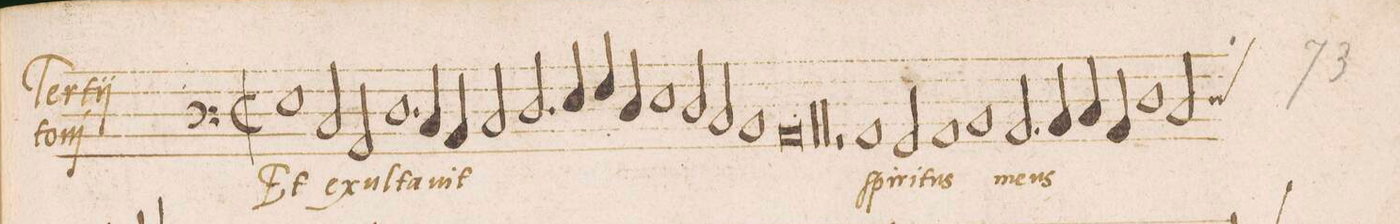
**kern	**text
*I"BASVS	*
*clefF3	*
*k[]	*
*met(C|)	*
*M2/1	*
1G	Et
2E/	e-
2C/	-xul-
=2	=2
1.F	-ta-
4E/	.
4D/	-vit
=3	=3
2E/	.
2.F/	.
4G/	.
4A/	.
4F/	.
=4	=4
1G	.
2F/	.
2E/	.
=5	=5
1D	.
0C	.
=6	=6
1r	.
=7	=7
0r	.
=8	=8
0r	.
=9	=9
0r	.
=10	=10
1r	.
2r	.
1C	ſpi-
=11	=11
2BB/	-ri-
1C	-tus
=12	=12
1D	.
2.C/	me-
4D/	-us
=13	=13
4E/	.
4C/	.
1F	.
*custos:D	*
2E/	.
=14	=14
*-	*-
